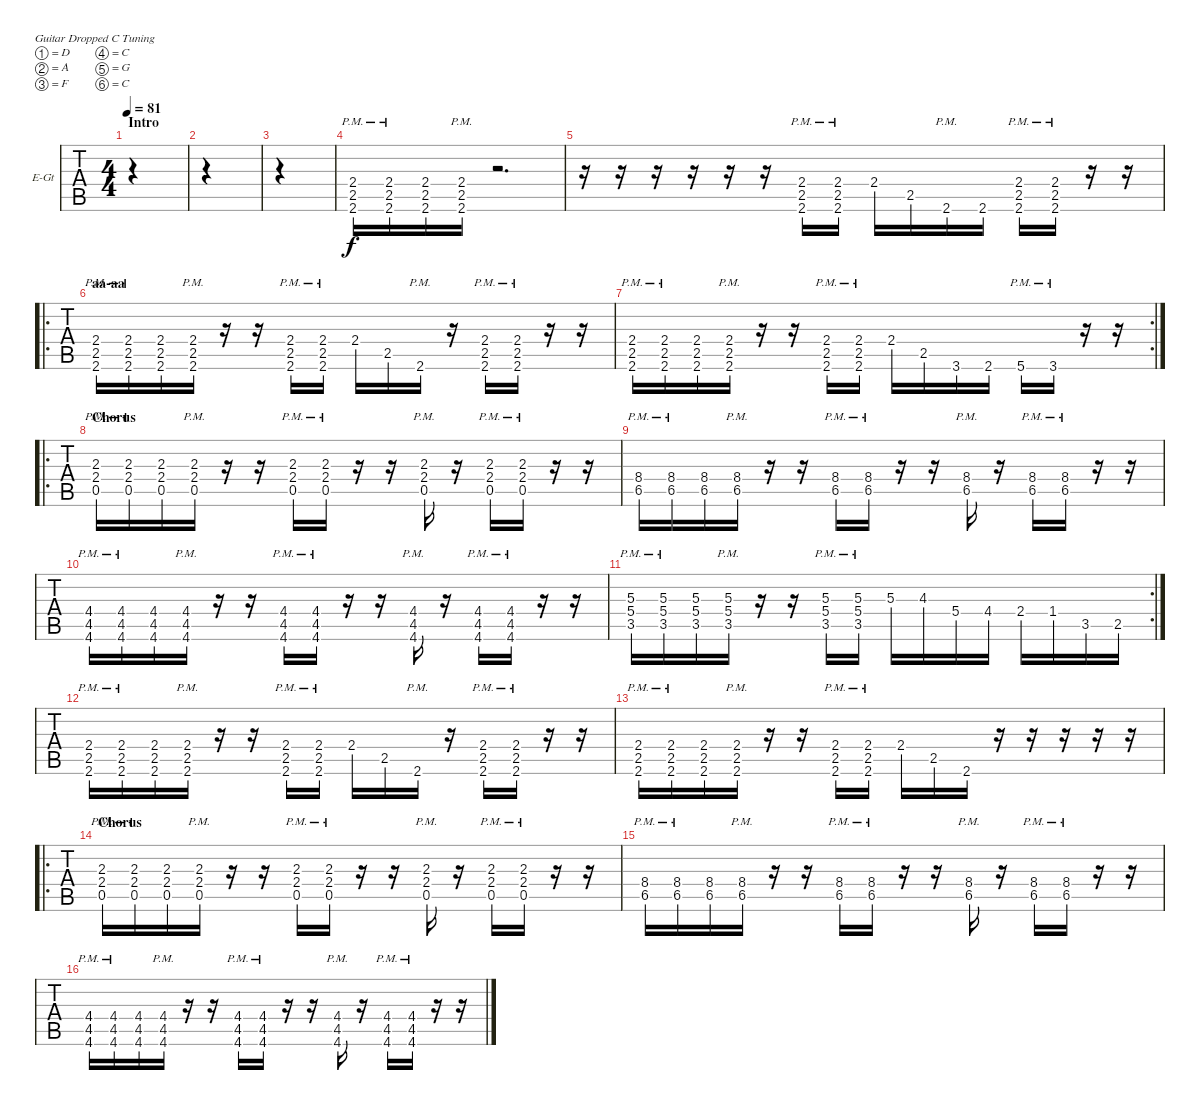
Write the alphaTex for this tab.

\defaultSystemsLayout 4
\bracketExtendMode groupsimilarinstruments
\firstSystemTrackNameOrientation horizontal
\otherSystemsTrackNameOrientation horizontal
\track ("dropped c" "E-Gt") {solo instrument distortionguitar}
\staff {tabs}
\tuning (D4 A3 F3 C3 G2 C2)
\ts (4 4)
\section ("" "Intro")
\tempo 81
\clef g2
\ks c
|
|
|
(2.6{pm} 2.5{pm} 2.4{pm}).16 (2.4{pm} 2.5{pm} 2.6{pm}).16 (2.6 2.5 2.4).16 (2.4{pm} 2.5{pm} 2.6{pm}).16 r.2{d} |
r.16 r.16 r.16 r.16 r.16 r.16 (2.6{pm} 2.5{pm} 2.4{pm}).16 (2.4{pm} 2.5{pm} 2.6{pm}).16 2.4.16 2.5.16 2.6{pm}.16 2.6.16 (2.5{pm} 2.6{pm} 2.4{pm}).16 (2.4{pm} 2.6{pm} 2.5{pm}).16 r.16 r.16 |
\ro
\section ("" "aa-aa")
\scale
0.489314 (2.6{pm} 2.5{pm} 2.4{pm}).16 (2.4{pm} 2.5{pm} 2.6{pm}).16 (2.6 2.5 2.4).16 (2.4{pm} 2.5{pm} 2.6{pm}).16 r.16 r.16 (2.6{pm} 2.5{pm} 2.4{pm}).16 (2.4{pm} 2.5{pm} 2.6{pm}).16 2.4.16 2.5.16 2.6{pm}.16 r.16 (2.5{pm} 2.6{pm} 2.4{pm}).16 (2.4{pm} 2.6{pm} 2.5{pm}).16 r.16 r.16 |
\rc 2
\scale
0.510801 (2.6{pm} 2.5{pm} 2.4{pm}).16 (2.4{pm} 2.5{pm} 2.6{pm}).16 (2.6 2.5 2.4).16 (2.4{pm} 2.5{pm} 2.6{pm}).16 r.16 r.16 (2.6{pm} 2.5{pm} 2.4{pm}).16 (2.4{pm} 2.5{pm} 2.6{pm}).16 2.4.16 2.5.16 3.6.16 2.6.16 5.6{pm}.16 3.6{pm}.16 r.16 r.16 |
\ro
\section ("" "Chorus")
\scale
0.49081 (0.5{pm} 2.4{pm} 2.3{pm}).16 (0.5{pm} 2.4{pm} 2.3{pm}).16 (0.5{ac} 2.4{ac} 2.3{ac}).16 (0.5{pm} 2.4{pm} 2.3{pm}).16 r.16 r.16 (0.5{pm} 2.4{pm} 2.3{pm}).16 (0.5{pm} 2.4{pm} 2.3{pm}).16 r.16 r.16 (0.5{pm} 2.4{pm} 2.3{pm}).16 r.16 (0.5{pm} 2.4{pm} 2.3{pm}).16 (0.5{pm} 2.4{pm} 2.3{pm}).16 r.16 r.16 |
\scale
0.509177 (6.5{pm} 8.4{pm}).16 (6.5{pm} 8.4{pm}).16 (6.5{ac} 8.4{ac}).16 (6.5{pm} 8.4{pm}).16 r.16 r.16 (6.5{pm} 8.4{pm}).16 (6.5{pm} 8.4{pm}).16 r.16 r.16 (6.5{pm} 8.4{pm}).16 r.16 (6.5{pm} 8.4{pm}).16 (6.5{pm} 8.4{pm}).16 r.16 r.16 |
\scale
0.491866 (4.6{pm} 4.5{pm} 4.4{pm}).16 (4.6{pm} 4.5{pm} 4.4{pm}).16 (4.6{ac} 4.5{ac} 4.4{ac}).16 (4.6{pm} 4.5{pm} 4.4{pm}).16 r.16 r.16 (4.6{pm} 4.5{pm} 4.4{pm}).16 (4.6{pm} 4.5{pm} 4.4{pm}).16 r.16 r.16 (4.6{pm} 4.5{pm} 4.4{pm}).16 r.16 (4.6{pm} 4.5{pm} 4.4{pm}).16 (4.6{pm} 4.5{pm} 4.4{pm}).16 r.16 r.16 |
\rc 2
\scale
0.508227 (3.5{pm} 5.4{pm} 5.3{pm}).16 (3.5{pm} 5.4{pm} 5.3{pm}).16 (3.5{ac} 5.4{ac} 5.3{ac}).16 (3.5{pm} 5.4{pm} 5.3{pm}).16 r.16 r.16 (3.5{pm} 5.4{pm} 5.3{pm}).16 (3.5{pm} 5.4{pm} 5.3{pm}).16 5.3.16 4.3.16 5.4.16 4.4.16 2.4.16 1.4.16 3.5.16 2.5.16 |
\scale
0.499445 (2.6{pm} 2.5{pm} 2.4{pm}).16 (2.4{pm} 2.5{pm} 2.6{pm}).16 (2.6 2.5 2.4).16 (2.4{pm} 2.5{pm} 2.6{pm}).16 r.16 r.16 (2.6{pm} 2.5{pm} 2.4{pm}).16 (2.4{pm} 2.5{pm} 2.6{pm}).16 2.4.16 2.5.16 2.6{pm}.16 r.16 (2.5{pm} 2.6{pm} 2.4{pm}).16 (2.4{pm} 2.6{pm} 2.5{pm}).16 r.16 r.16 |
\scale
0.500535 (2.6{pm} 2.5{pm} 2.4{pm}).16 (2.4{pm} 2.5{pm} 2.6{pm}).16 (2.6 2.5 2.4).16 (2.4{pm} 2.5{pm} 2.6{pm}).16 r.16 r.16 (2.6{pm} 2.5{pm} 2.4{pm}).16 (2.4{pm} 2.5{pm} 2.6{pm}).16 2.4.16 2.5.16 2.6.16 r.16 r.16 r.16 r.16 r.16 |
\ro
\section ("" "Chorus")
\scale
0.503651 (0.5{pm} 2.4{pm} 2.3{pm}).16 (0.5{pm} 2.4{pm} 2.3{pm}).16 (0.5{ac} 2.4{ac} 2.3{ac}).16 (0.5{pm} 2.4{pm} 2.3{pm}).16 r.16 r.16 (0.5{pm} 2.4{pm} 2.3{pm}).16 (0.5{pm} 2.4{pm} 2.3{pm}).16 r.16 r.16 (0.5{pm} 2.4{pm} 2.3{pm}).16 r.16 (0.5{pm} 2.4{pm} 2.3{pm}).16 (0.5{pm} 2.4{pm} 2.3{pm}).16 r.16 r.16 |
\scale
0.496341 (6.5{pm} 8.4{pm}).16 (6.5{pm} 8.4{pm}).16 (6.5{ac} 8.4{ac}).16 (6.5{pm} 8.4{pm}).16 r.16 r.16 (6.5{pm} 8.4{pm}).16 (6.5{pm} 8.4{pm}).16 r.16 r.16 (6.5{pm} 8.4{pm}).16 r.16 (6.5{pm} 8.4{pm}).16 (6.5{pm} 8.4{pm}).16 r.16 r.16 |
\scale
0.506165 (4.6{pm} 4.5{pm} 4.4{pm}).16 (4.6{pm} 4.5{pm} 4.4{pm}).16 (4.6{ac} 4.5{ac} 4.4{ac}).16 (4.6{pm} 4.5{pm} 4.4{pm}).16 r.16 r.16 (4.6{pm} 4.5{pm} 4.4{pm}).16 (4.6{pm} 4.5{pm} 4.4{pm}).16 r.16 r.16 (4.6{pm} 4.5{pm} 4.4{pm}).16 r.16 (4.6{pm} 4.5{pm} 4.4{pm}).16 (4.6{pm} 4.5{pm} 4.4{pm}).16 r.16 r.16
